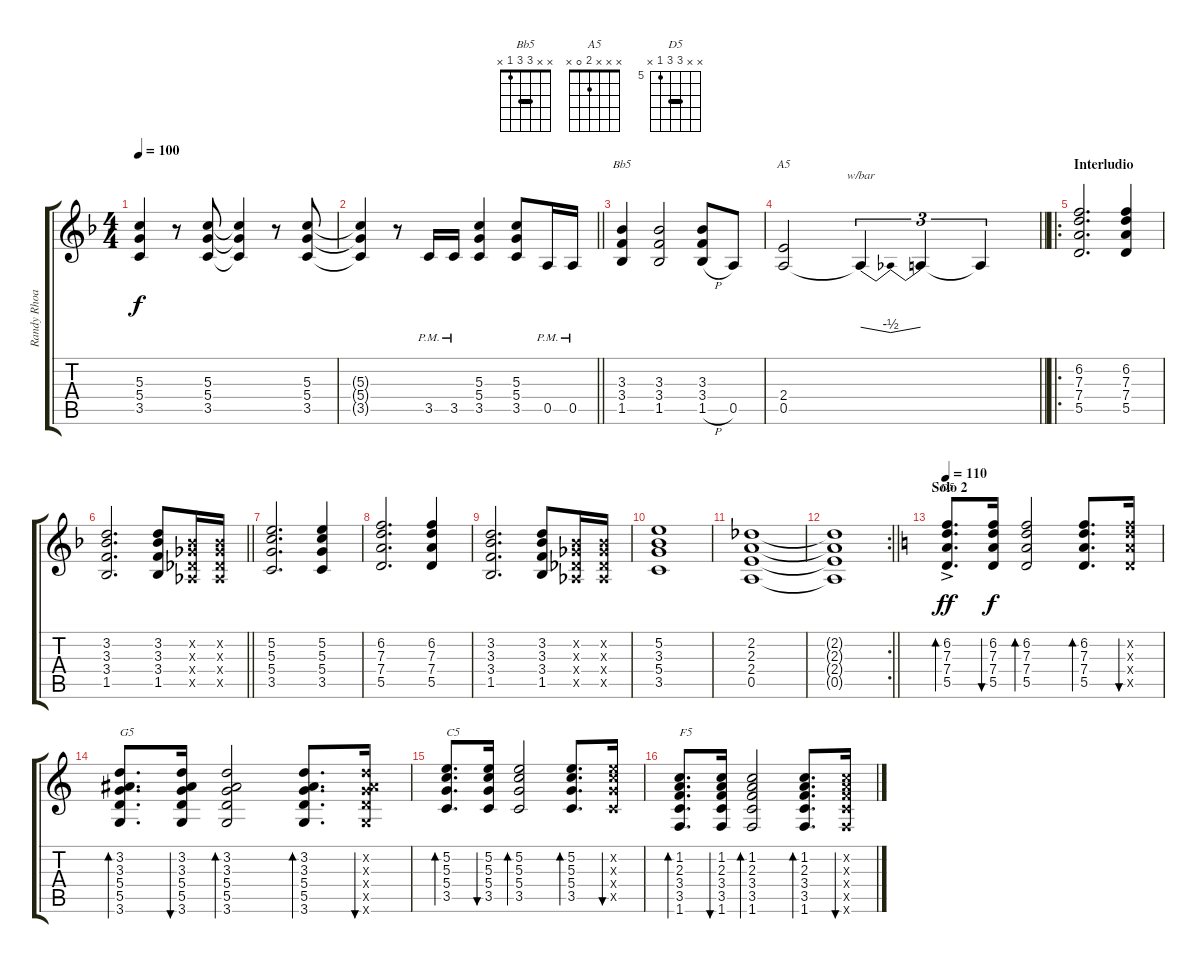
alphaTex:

\track ("Randy Rhoads - Rythm" "Randy Rhoa") {instrument distortionguitar}
\staff {score tabs}
\tuning (E4 B3 G3 D3 A2 E2) {hide}
\chord ("Bb5" x x 3 3 1 x) {barre 3}
\chord ("A5" x x x 2 0 x)
\chord ("D5" x x 7 7 5 x) {firstfret 5 barre 7}
\ts (4 4)
\tempo 100
\clef g2
\ks dminor
(5.3 5.4 3.5).4{dy f} r.8 (5.3 5.4 3.5).8 (5.3{t} 5.4{t} 3.5{t}).4 r.8 (5.3 5.4 3.5).8 |
\barLineRight lightlight
(5.3{t} 5.4{t} 3.5{t}).4 r.8 3.5{pm}.16 3.5{pm}.16 (5.3 5.4 3.5).4 (5.3 5.4 3.5).8 0.5{pm}.16 0.5{pm}.16 |
(3.3 3.4 1.5).4{ch "Bb5"} (3.3 3.4 1.5).2 (3.3 3.4 1.5{h}).8 0.5.8 |
\barLineRight lightlight
(2.4 0.5).2{ch "A5"} 0.5{t}.4{tu (3 2) tbe (dip default 0 0 30 -2 60 0)} 0.5{t}.4{tu (3 2)} 0.5{t}.4{tu (3 2)} |
\ro
\section ("" "Interludio")
(6.2 7.3 7.4 5.5).2{d} (6.2 7.3 7.4 5.5).4 |
\barLineRight lightlight
(3.2 3.3 3.4 1.5).2{d} (3.2 3.3 3.4 1.5).8 (-1.2{x} -1.3{x} -1.4{x} -1.5{x}).16 (-1.2{x} -1.3{x} -1.4{x} -1.5{x}).16 |
(5.2 5.3 5.4 3.5).2{d} (5.2 5.3 5.4 3.5).4 |
(6.2 7.3 7.4 5.5).2{d} (6.2 7.3 7.4 5.5).4 |
(3.2 3.3 3.4 1.5).2{d} (3.2 3.3 3.4 1.5).8 (-1.2{x} -1.3{x} -1.4{x} -1.5{x}).16 (-1.2{x} -1.3{x} -1.4{x} -1.5{x}).16 |
(5.2 3.3 5.4 3.5).1 |
(2.2 2.3 2.4 0.5).1 |
\rc 2
\barLineRight lightlight
(2.2{t} 2.3{t} 2.4{t} 0.5{t}).1 |
\section ("" "Solo 2")
\tempo 110
\ks c
(6.2 7.3{ac} 7.4{ac} 5.5{ac}).8{d bd 30 ch "D5" dy ff} (6.2 7.3 7.4 5.5).16{bu 30 dy f} (6.2 7.3 7.4 5.5).2{bd 30} (6.2 7.3 7.4 5.5).8{d bd 30} (6.2{x} 7.3{x} 7.4{x} 5.5{x}).16{bu 30} |
(3.2 3.3 5.4 5.5 3.6).8{d bd 30 txt "G5"} (3.2 3.3 5.4 5.5 3.6).16{bu 30} (3.2 3.3 5.4 5.5 3.6).2{bd 30} (3.2 3.3 5.4 5.5 3.6).8{d bd 30} (3.2{x} 3.3{x} 5.4{x} 5.5{x} 3.6{x}).16{bu 30} |
(5.2 5.3 5.4 3.5).8{d bd 30 txt "C5"} (5.2 5.3 5.4 3.5).16{bu 30} (5.2 5.3 5.4 3.5).2{bd 30} (5.2 5.3 5.4 3.5).8{d bd 30} (5.2{x} 5.3{x} 5.4{x} 3.5{x}).16{bu 30} |
(1.2 2.3 3.4 3.5 1.6).8{d bd 30 txt "F5"} (1.2 2.3 3.4 3.5 1.6).16{bu 30} (1.2 2.3 3.4 3.5 1.6).2{bd 30} (1.2 2.3 3.4 3.5 1.6).8{d bd 30} (1.2{x} 2.3{x} 3.4{x} 3.5{x} 1.6{x}).16{bu 30}
